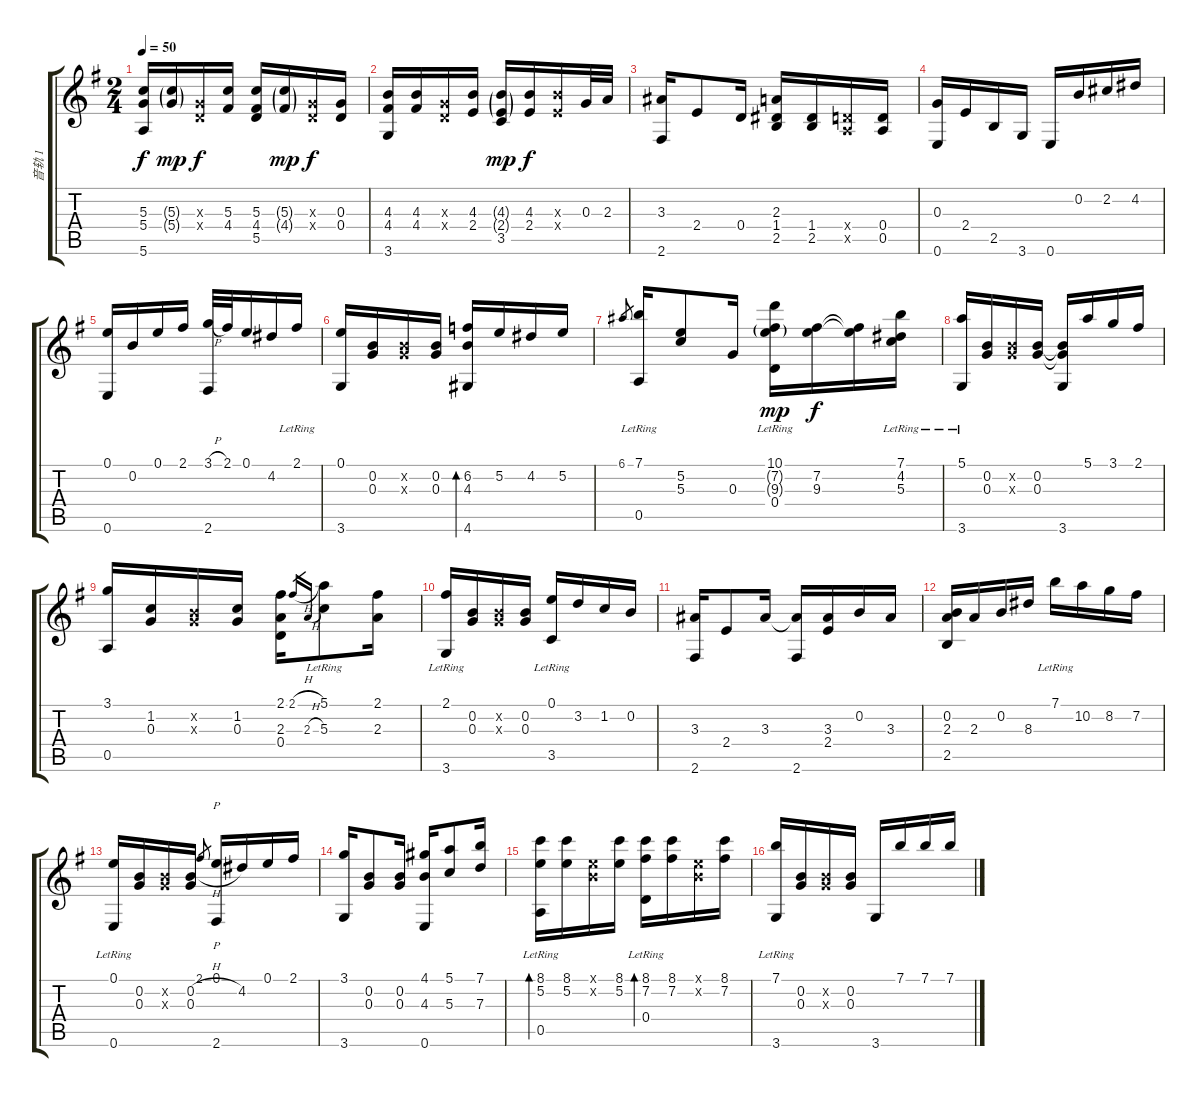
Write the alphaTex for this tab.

\track ("音轨 1" "音轨 1") {instrument acousticguitarsteel}
\staff {score tabs}
\tuning (E4 B3 G3 D3 A2 E2) {hide}
\ts (2 4)
\tempo 50
\clef g2
\ks g
(5.3 5.4 5.6).16{dy f} (5.3{g} 5.4{g}).16{dy mp} (0.3{x} 0.4{x}).16{dy f} (5.3 4.4).16 (5.3 4.4 5.5).16 (5.3{g} 4.4{g}).16{dy mp} (0.3{x} 0.4{x}).16{dy f} (0.3 0.4).16 |
(4.3 4.4 3.6).16 (4.3 4.4).16 (0.3{x} 0.4{x}).16 (4.3 2.4).16 (4.3{g} 2.4{g} 3.5).16{dy mp} (4.3 2.4).16{dy f} (4.3{x} 2.4{x}).16 0.3.32 2.3.32 |
(3.3 2.6).16 2.4.8 0.4.16 (2.3 1.4 2.5).16 (1.4 2.5).16 (0.4{x} 0.5{x}).16 (0.4 0.5).16 |
(0.3 0.6).16 2.4.16 2.5.16 3.6.16 0.6.16 0.2.16 2.2.16 4.2.16 |
(0.1 0.6).16 0.2.16 0.1.16 2.1.16 (3.1{h} 2.6).32 2.1.32 0.1.16 4.2.16 2.1{lr}.16 |
(0.1 3.6).16 (0.2 0.3).16 (0.2{x} 0.3{x}).16 (0.2 0.3).16 (6.2 4.3 4.6).16{bd 480} 5.2.16 4.2.16 5.2.16 |
6.1.8{gr} (7.1{lr} 0.5).16 (5.2 5.3).8 0.3.16 (10.1{lr} 7.2{g} 9.3{g} 0.4).16{dy mp} (7.2 9.3).16{dy f} (7.2{t} 9.3{t}).16 (7.1{lr} 4.2 5.3).16 |
(5.1{lr} 3.6).16 (0.2 0.3).16 (0.2{x} 0.3{x}).16 (0.2 0.3).16 (0.2{t} 0.3{t} 3.6).16 5.1.16 3.1.16 2.1.16 |
(3.1 0.5).16 (1.2 0.3).16 (0.2{x} 0.3{x}).16 (1.2 0.3).16 (2.1 2.3 0.4).16 2.1{h}.16{gr} 2.3{h}.16{gr} (5.1{lr} 5.3).8 (2.1 2.3).16 |
(2.1{lr} 3.6).16 (0.2 0.3).16 (0.2{x} 0.3{x}).16 (0.2 0.3).16 (0.1{lr} 3.5).16 3.2.16 1.2.16 0.2.16 |
(3.3 2.6).16 2.4.8 3.3.16 (3.3{t} 2.6).16 (3.3 2.4).16 0.2.16 3.3.16 |
(0.2 2.3 2.5).16 2.3.16 0.2.16 8.3.16 7.1{lr}.16 10.2.16 8.2.16 7.2.16 |
(0.1{lr} 0.6).16 (0.2 0.3).16 (0.2{x} 0.3{x}).16 (0.2{h} 0.3).16 2.1.8{gr} (0.1 2.6).16{p} 4.2.16 0.1.16 2.1.16 |
(3.1 3.6).16 (0.2 0.3).8 (0.2 0.3).16 (4.1 4.3 0.6).16 (5.1 5.3).8 (7.1 7.3).16 |
(8.1{lr} 5.2 0.5).16{bd 480} (8.1 5.2).16 (0.1{x} 0.2{x}).16 (8.1 5.2).16 (8.1{lr} 7.2 0.4).16{bd 480} (8.1 7.2).16 (0.1{x} 0.2{x}).16 (8.1 7.2).16 |
(7.1{lr} 3.6).16 (0.2 0.3).16 (0.2{x} 0.3{x}).16 (0.2 0.3).16 3.6.16 7.1.16 7.1.16 7.1.16
